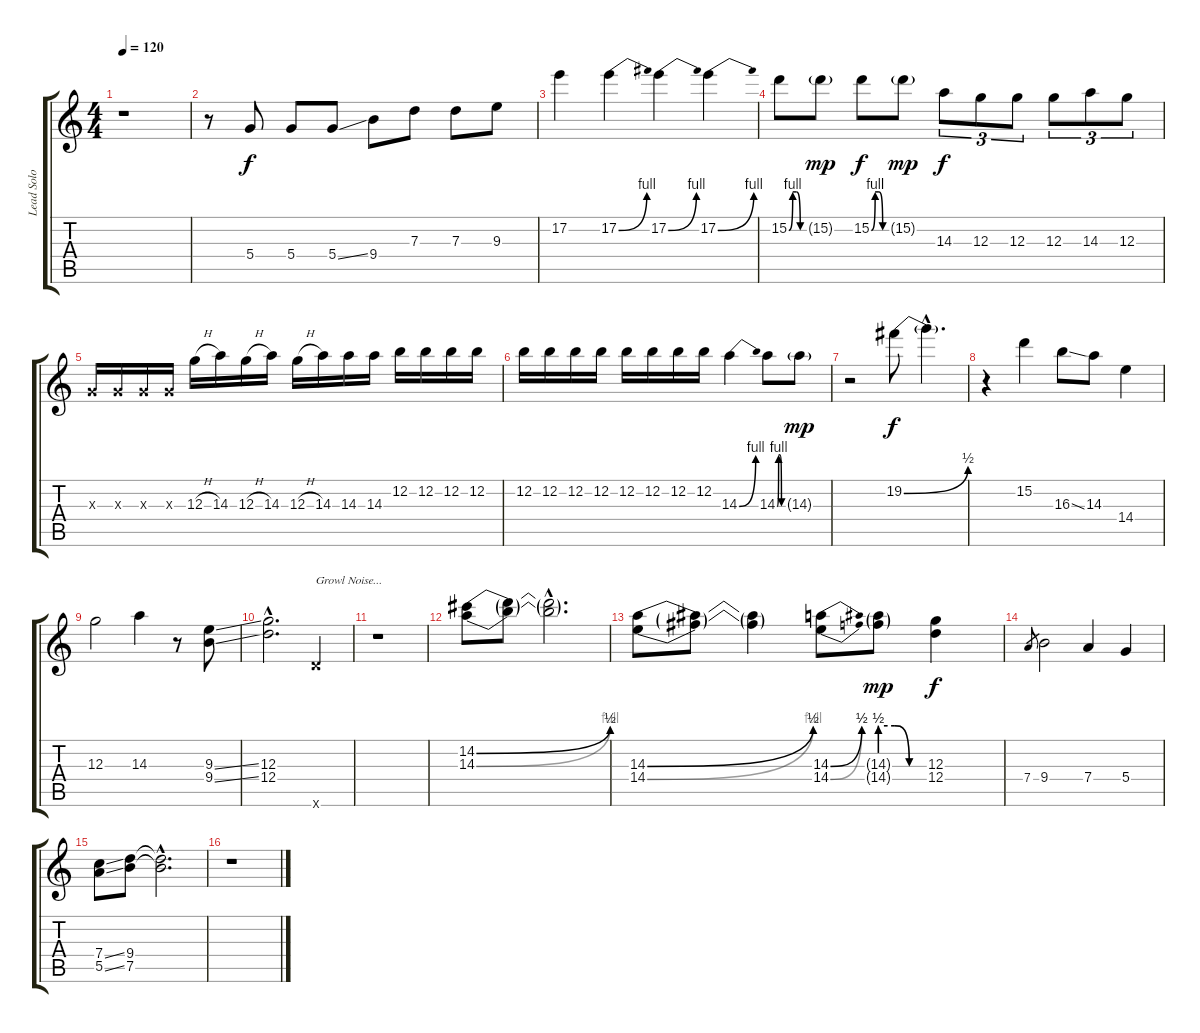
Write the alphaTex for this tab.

\track ("Lead Solo" "Lead Solo") {instrument electricguitarclean}
\staff {score tabs}
\tuning (D4 B3 G3 D3 G3 D3) {hide}
\ts (4 4)
\tempo 120
\clef g2
\ks c
r.1{dy f} |
r.8 5.4.8 5.4.8 5.4{ss}.8 9.4.8 7.3.8 7.3.8 9.3.8 |
17.2.4 17.2{be (bend 0 0 60 4)}.4 17.2{be (bend 0 0 60 4)}.4 17.2{be (bend 0 0 60 4)}.4 |
15.2{be (custom 0 0 15 4 30 4 45 0 60 0)}.8 15.2{g}.8{dy mp} 15.2{be (custom 0 0 15 4 30 4 45 0 60 0)}.8{dy f} 15.2{g}.8{dy mp} 14.3.8{tu (3 2) dy f} 12.3.8{tu (3 2)} 12.3.8{tu (3 2)} 12.3.8{tu (3 2)} 14.3.8{tu (3 2)} 12.3.8{tu (3 2)} |
0.3{x}.16 0.3{x}.16 0.3{x}.16 0.3{x}.16 12.3{h}.16 14.3.16 12.3{h}.16 14.3.16 12.3{h}.16 14.3.16 14.3.16 14.3.16 12.2.16 12.2.16 12.2.16 12.2.16 |
12.2.16 12.2.16 12.2.16 12.2.16 12.2.16 12.2.16 12.2.16 12.2.16 14.3{be (bend 0 0 60 4)}.4 14.3{be (custom 0 0 15 4 30 4 45 0 60 0)}.8 14.3{g}.8{dy mp} |
r.2 19.2{be (bend 0 0 60 2)}.8{dy f} 19.2{hac t}.4{d} |
r.4 15.2.4 16.3{ss}.8 14.3.8 14.4.4 |
12.3.2 14.3.4 r.8 (9.3{ss} 9.4{ss}).8 |
(12.3{hac} 12.4{hac}).2{d} 0.6{x}.4{txt "Growl Noise..."} |
r.1 |
(14.2{be (bend 0 0 60 2)} 14.3{be (bend 0 0 60 4)}).8 (14.2{t} 14.3{t}).8 (14.2{hac t} 14.3{hac t}).2{d} |
(14.3{be (bend 0 0 60 2)} 14.4{be (bend 0 0 60 4)}).8 (14.3{t} 14.4{t}).8 (14.3{t} 14.4{t}).4 (14.3{be (bend 0 0 60 2)} 14.4{be (bend 0 0 60 2)}).8 (14.3{be (custom 0 2 20 2 40 0 60 0) g} 14.4{be (custom 0 2 20 2 40 0 60 0) g}).8{dy mp} (12.3 12.4).4{dy f} |
7.4.8{gr} 9.4.2 7.4.4 5.4.4 |
(7.4{ss} 5.5{ss}).8 (9.4 7.5).8 (9.4{hac t} 7.5{hac t}).2{d} |
r.1
